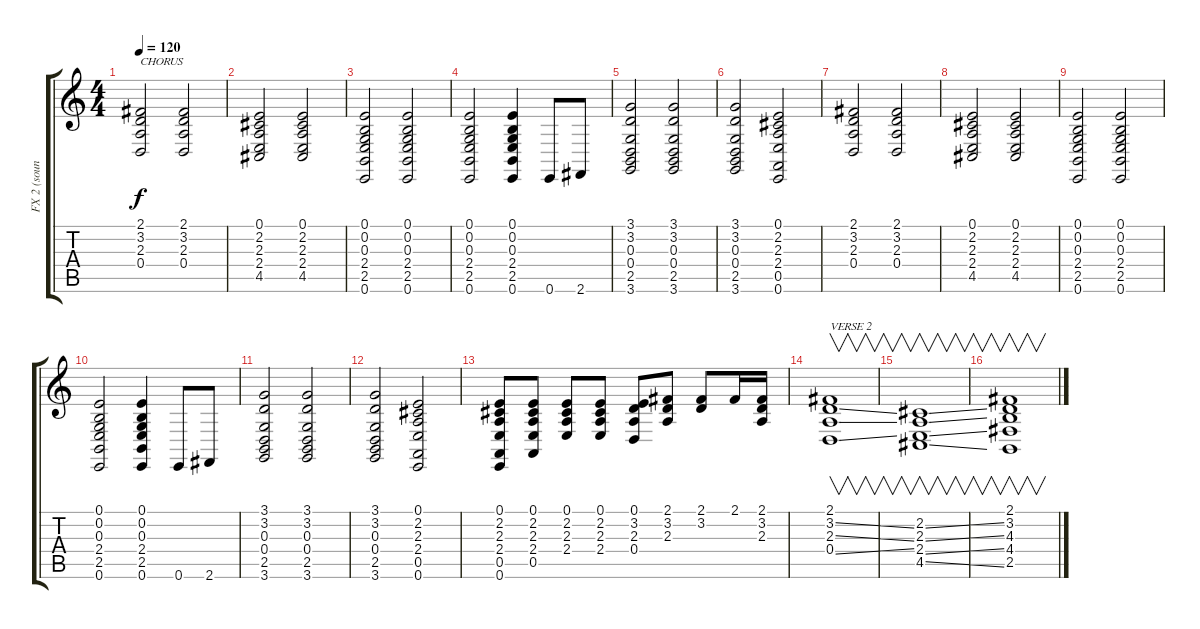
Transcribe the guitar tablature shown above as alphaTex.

\track ("FX 2 (soundtrack)" "FX 2 (soun") {instrument fx2soundtrack}
\staff {score tabs}
\tuning (E4 B3 G3 D3 A2 E2) {hide}
\ts (4 4)
\tempo 120
\clef g2
\ks c
(2.1 3.2 2.3 0.4).2{txt "CHORUS" dy f} (2.1 3.2 2.3 0.4).2 |
(0.1 2.2 2.3 2.4 4.5).2 (0.1 2.2 2.3 2.4 4.5).2 |
(0.1 0.2 0.3 2.4 2.5 0.6).2 (0.1 0.2 0.3 2.4 2.5 0.6).2 |
(0.1 0.2 0.3 2.4 2.5 0.6).2 (0.1 0.2 0.3 2.4 2.5 0.6).4 0.6.8 2.6.8 |
(3.1 3.2 0.3 0.4 2.5 3.6).2 (3.1 3.2 0.3 0.4 2.5 3.6).2 |
(3.1 3.2 0.3 0.4 2.5 3.6).2 (0.1 2.2 2.3 2.4 0.5 0.6).2 |
(2.1 3.2 2.3 0.4).2 (2.1 3.2 2.3 0.4).2 |
(0.1 2.2 2.3 2.4 4.5).2 (0.1 2.2 2.3 2.4 4.5).2 |
(0.1 0.2 0.3 2.4 2.5 0.6).2 (0.1 0.2 0.3 2.4 2.5 0.6).2 |
(0.1 0.2 0.3 2.4 2.5 0.6).2 (0.1 0.2 0.3 2.4 2.5 0.6).4 0.6.8 2.6.8 |
(3.1 3.2 0.3 0.4 2.5 3.6).2 (3.1 3.2 0.3 0.4 2.5 3.6).2 |
(3.1 3.2 0.3 0.4 2.5 3.6).2 (0.1 2.2 2.3 2.4 0.5 0.6).2 |
(0.1 2.2 2.3 2.4 0.5 0.6).8 (0.1 2.2 2.3 2.4 0.5).8 (0.1 2.2 2.3 2.4).8 (0.1 2.2 2.3 2.4).8 (0.1 3.2 2.3 0.4).8 (2.1 3.2 2.3).8 (2.1 3.2).8 2.1.16 (2.1 3.2 2.3).16 |
(2.1 3.2{ss} 2.3{ss} 0.4{ss}).1{v txt "VERSE 2"} |
(2.2{ss} 2.3{ss} 2.4{ss} 4.5{ss}).1{v} |
(2.1 3.2{ss} 4.3{ss} 4.4{ss} 2.5).1{v}
